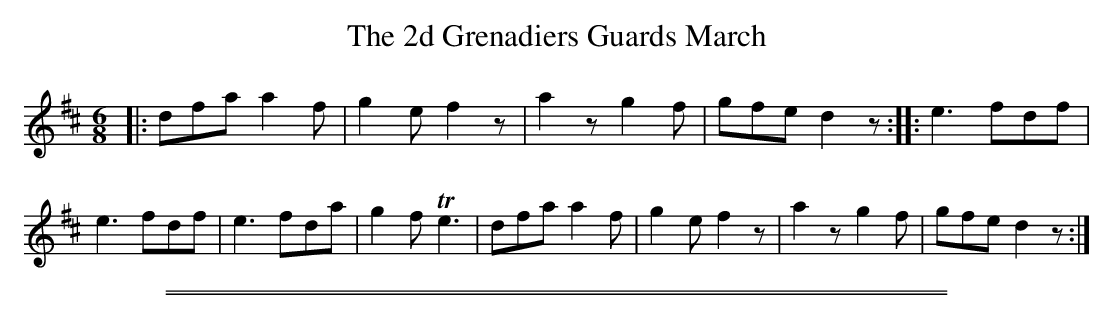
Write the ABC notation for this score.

X:1
T: The 2d Grenadiers Guards March
M: 6/8
L: 1/8
K: D
|:\
dfa a2f | g2e f2z |\
a2z g2f | gfe d2z :|\
|:\
e3 fdf | e3 fdf |\
e3 fda | g2f Te3 |\
dfa a2f | g2e f2z |\
a2z g2f | gfe d2z :|
